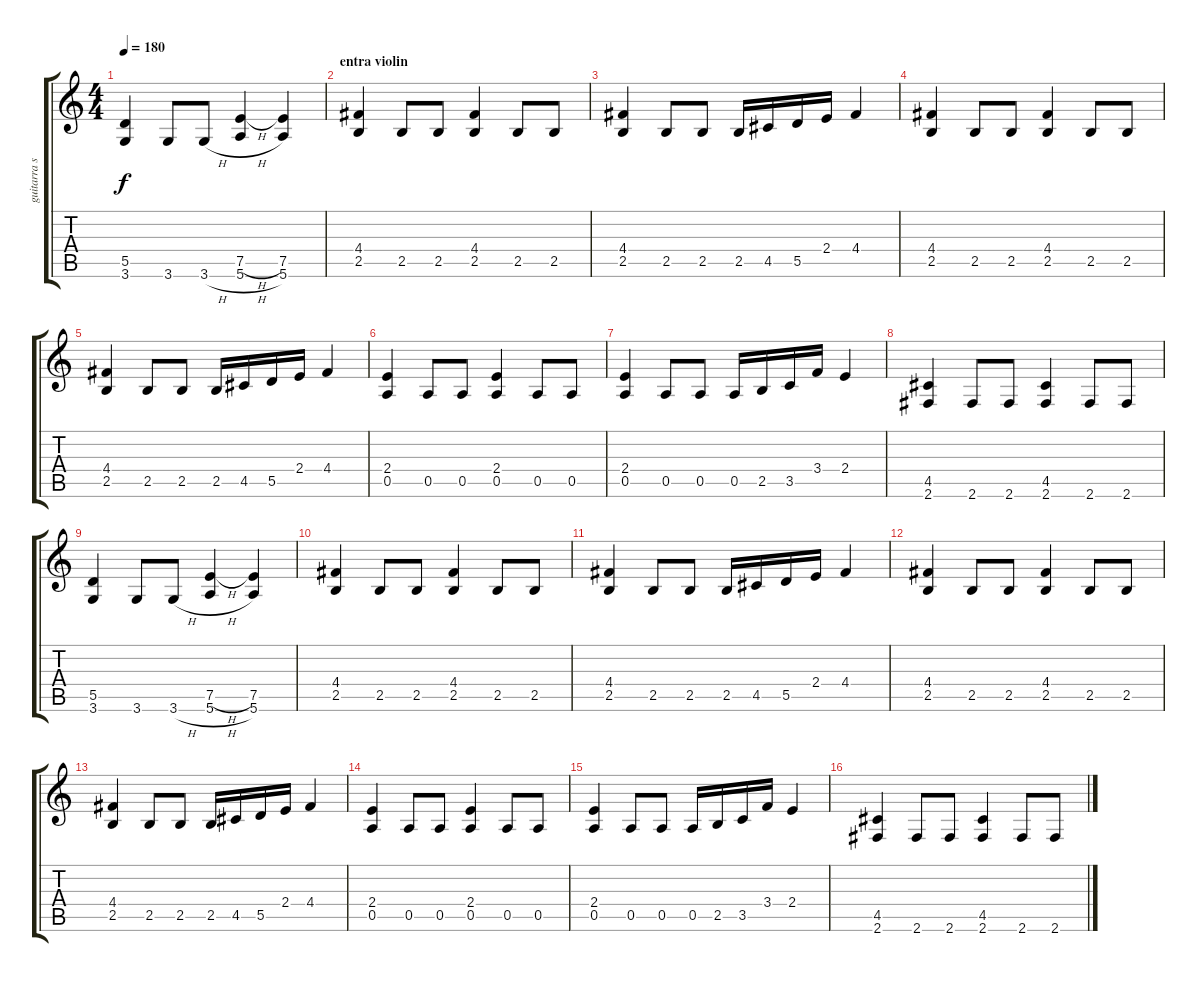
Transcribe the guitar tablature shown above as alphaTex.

\track ("guitarra solista" "guitarra s") {instrument overdrivenguitar}
\staff {score tabs}
\tuning (E4 B3 G3 D3 A2 E2) {hide}
\ts (4 4)
\tempo 180
\clef g2
\ks c
(5.5 3.6).4{dy f} 3.6.8 3.6{h}.8 (7.5{h} 5.6{h}).4 (7.5 5.6).4 |
\section ("" "entra violin")
(4.4 2.5).4 2.5.8 2.5.8 (4.4 2.5).4 2.5.8 2.5.8 |
(4.4 2.5).4 2.5.8 2.5.8 2.5.16 4.5.16 5.5.16 2.4.16 4.4.4 |
(4.4 2.5).4 2.5.8 2.5.8 (4.4 2.5).4 2.5.8 2.5.8 |
(4.4 2.5).4 2.5.8 2.5.8 2.5.16 4.5.16 5.5.16 2.4.16 4.4.4 |
(2.4 0.5).4 0.5.8 0.5.8 (2.4 0.5).4 0.5.8 0.5.8 |
(2.4 0.5).4 0.5.8 0.5.8 0.5.16 2.5.16 3.5.16 3.4.16 2.4.4 |
(4.5 2.6).4 2.6.8 2.6.8 (4.5 2.6).4 2.6.8 2.6.8 |
(5.5 3.6).4 3.6.8 3.6{h}.8 (7.5{h} 5.6{h}).4 (7.5 5.6).4 |
(4.4 2.5).4 2.5.8 2.5.8 (4.4 2.5).4 2.5.8 2.5.8 |
(4.4 2.5).4 2.5.8 2.5.8 2.5.16 4.5.16 5.5.16 2.4.16 4.4.4 |
(4.4 2.5).4 2.5.8 2.5.8 (4.4 2.5).4 2.5.8 2.5.8 |
(4.4 2.5).4 2.5.8 2.5.8 2.5.16 4.5.16 5.5.16 2.4.16 4.4.4 |
(2.4 0.5).4 0.5.8 0.5.8 (2.4 0.5).4 0.5.8 0.5.8 |
(2.4 0.5).4 0.5.8 0.5.8 0.5.16 2.5.16 3.5.16 3.4.16 2.4.4 |
(4.5 2.6).4 2.6.8 2.6.8 (4.5 2.6).4 2.6.8 2.6.8
